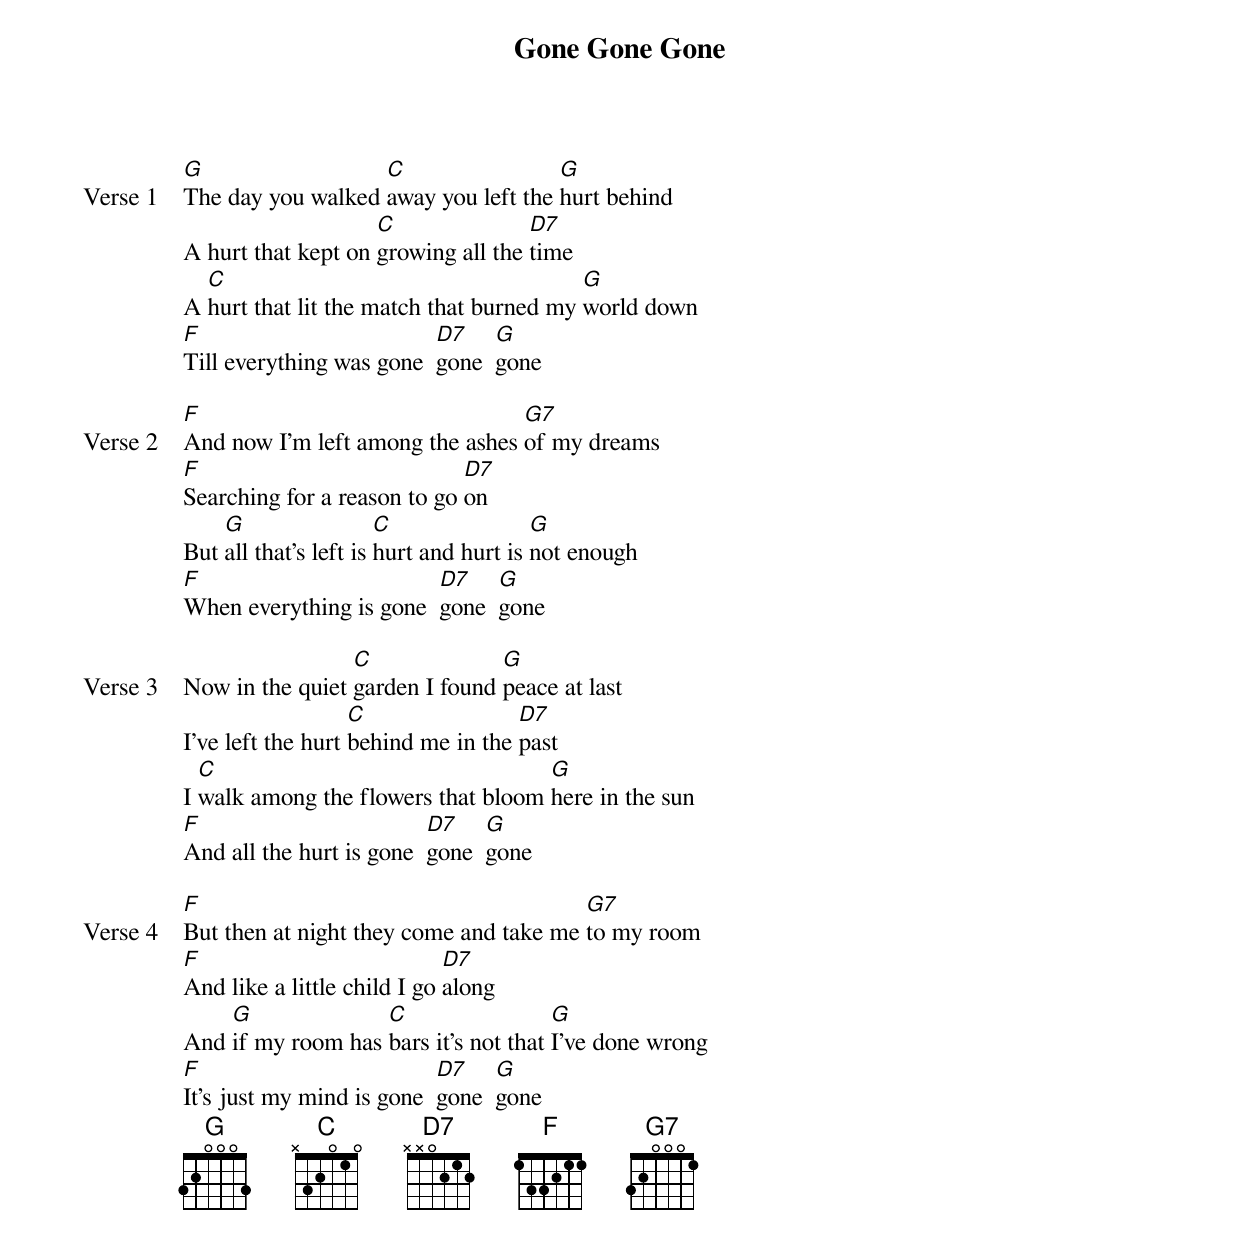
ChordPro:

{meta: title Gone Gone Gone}
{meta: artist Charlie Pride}
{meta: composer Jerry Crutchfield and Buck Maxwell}

{start_of_verse: Verse 1}
[G]The day you walked [C]away you left the [G]hurt behind
A hurt that kept on [C]growing all the [D7]time
A [C]hurt that lit the match that burned my [G]world down
[F]Till everything was gone  [D7]gone  [G]gone
{end_of_verse}

{start_of_verse: Verse 2}
[F]And now I'm left among the ashes [G7]of my dreams
[F]Searching for a reason to go [D7]on
But [G]all that's left is [C]hurt and hurt is [G]not enough
[F]When everything is gone  [D7]gone  [G]gone
{end_of_verse}

{start_of_verse: Verse 3}
Now in the quiet [C]garden I found [G]peace at last
I've left the hurt [C]behind me in the [D7]past
I [C]walk among the flowers that bloom [G]here in the sun
[F]And all the hurt is gone  [D7]gone  [G]gone
{end_of_verse}

{start_of_verse: Verse 4}
[F]But then at night they come and take me [G7]to my room
[F]And like a little child I go [D7]along
And [G]if my room has [C]bars it's not that [G]I've done wrong
[F]It's just my mind is gone  [D7]gone  [G]gone
{end_of_verse}
